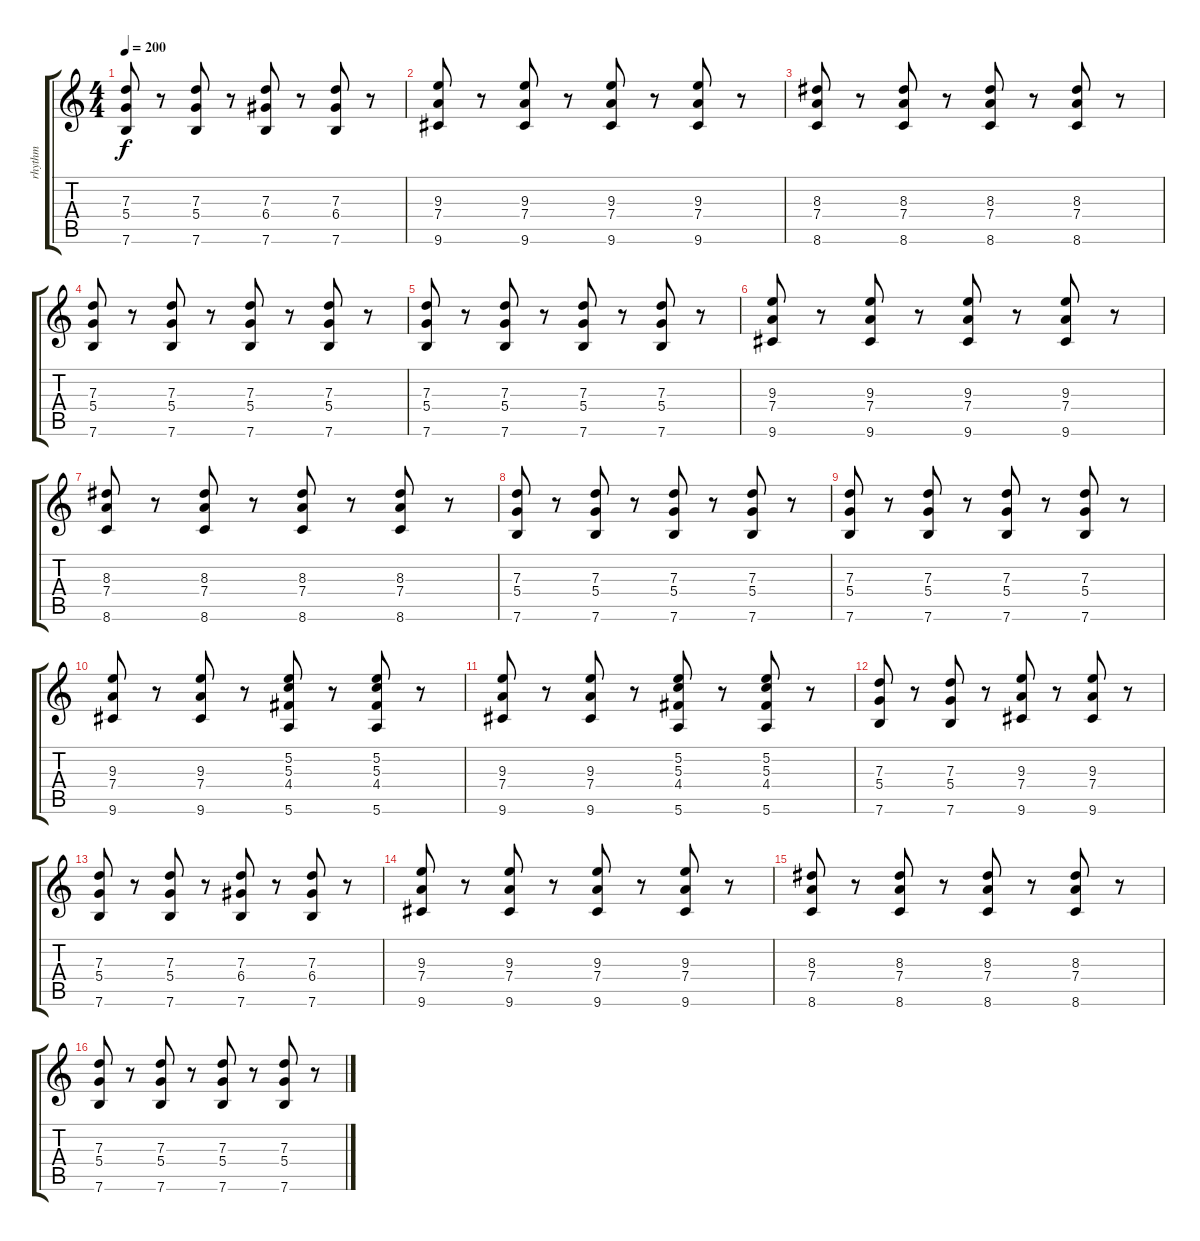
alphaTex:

\track ("rhythm" "rhythm") {instrument acousticguitarnylon}
\staff {score tabs}
\tuning (E4 B3 G3 D3 A2 E2) {hide}
\ts (4 4)
\tempo 200
\clef g2
\ks c
(7.3 5.4 7.6).8{dy f} r.8 (7.3 5.4 7.6).8 r.8 (7.3 6.4 7.6).8 r.8 (7.3 6.4 7.6).8 r.8 |
(9.3 7.4 9.6).8 r.8 (9.3 7.4 9.6).8 r.8 (9.3 7.4 9.6).8 r.8 (9.3 7.4 9.6).8 r.8 |
(8.3 7.4 8.6).8 r.8 (8.3 7.4 8.6).8 r.8 (8.3 7.4 8.6).8 r.8 (8.3 7.4 8.6).8 r.8 |
(7.3 5.4 7.6).8 r.8 (7.3 5.4 7.6).8 r.8 (7.3 5.4 7.6).8 r.8 (7.3 5.4 7.6).8 r.8 |
(7.3 5.4 7.6).8 r.8 (7.3 5.4 7.6).8 r.8 (7.3 5.4 7.6).8 r.8 (7.3 5.4 7.6).8 r.8 |
(9.3 7.4 9.6).8 r.8 (9.3 7.4 9.6).8 r.8 (9.3 7.4 9.6).8 r.8 (9.3 7.4 9.6).8 r.8 |
(8.3 7.4 8.6).8 r.8 (8.3 7.4 8.6).8 r.8 (8.3 7.4 8.6).8 r.8 (8.3 7.4 8.6).8 r.8 |
(7.3 5.4 7.6).8 r.8 (7.3 5.4 7.6).8 r.8 (7.3 5.4 7.6).8 r.8 (7.3 5.4 7.6).8 r.8 |
(7.3 5.4 7.6).8 r.8 (7.3 5.4 7.6).8 r.8 (7.3 5.4 7.6).8 r.8 (7.3 5.4 7.6).8 r.8 |
(9.3 7.4 9.6).8 r.8 (9.3 7.4 9.6).8 r.8 (5.2 5.3 4.4 5.6).8 r.8 (5.2 5.3 4.4 5.6).8 r.8 |
(9.3 7.4 9.6).8 r.8 (9.3 7.4 9.6).8 r.8 (5.2 5.3 4.4 5.6).8 r.8 (5.2 5.3 4.4 5.6).8 r.8 |
(7.3 5.4 7.6).8 r.8 (7.3 5.4 7.6).8 r.8 (9.3 7.4 9.6).8 r.8 (9.3 7.4 9.6).8 r.8 |
(7.3 5.4 7.6).8 r.8 (7.3 5.4 7.6).8 r.8 (7.3 6.4 7.6).8 r.8 (7.3 6.4 7.6).8 r.8 |
(9.3 7.4 9.6).8 r.8 (9.3 7.4 9.6).8 r.8 (9.3 7.4 9.6).8 r.8 (9.3 7.4 9.6).8 r.8 |
(8.3 7.4 8.6).8 r.8 (8.3 7.4 8.6).8 r.8 (8.3 7.4 8.6).8 r.8 (8.3 7.4 8.6).8 r.8 |
(7.3 5.4 7.6).8 r.8 (7.3 5.4 7.6).8 r.8 (7.3 5.4 7.6).8 r.8 (7.3 5.4 7.6).8 r.8
